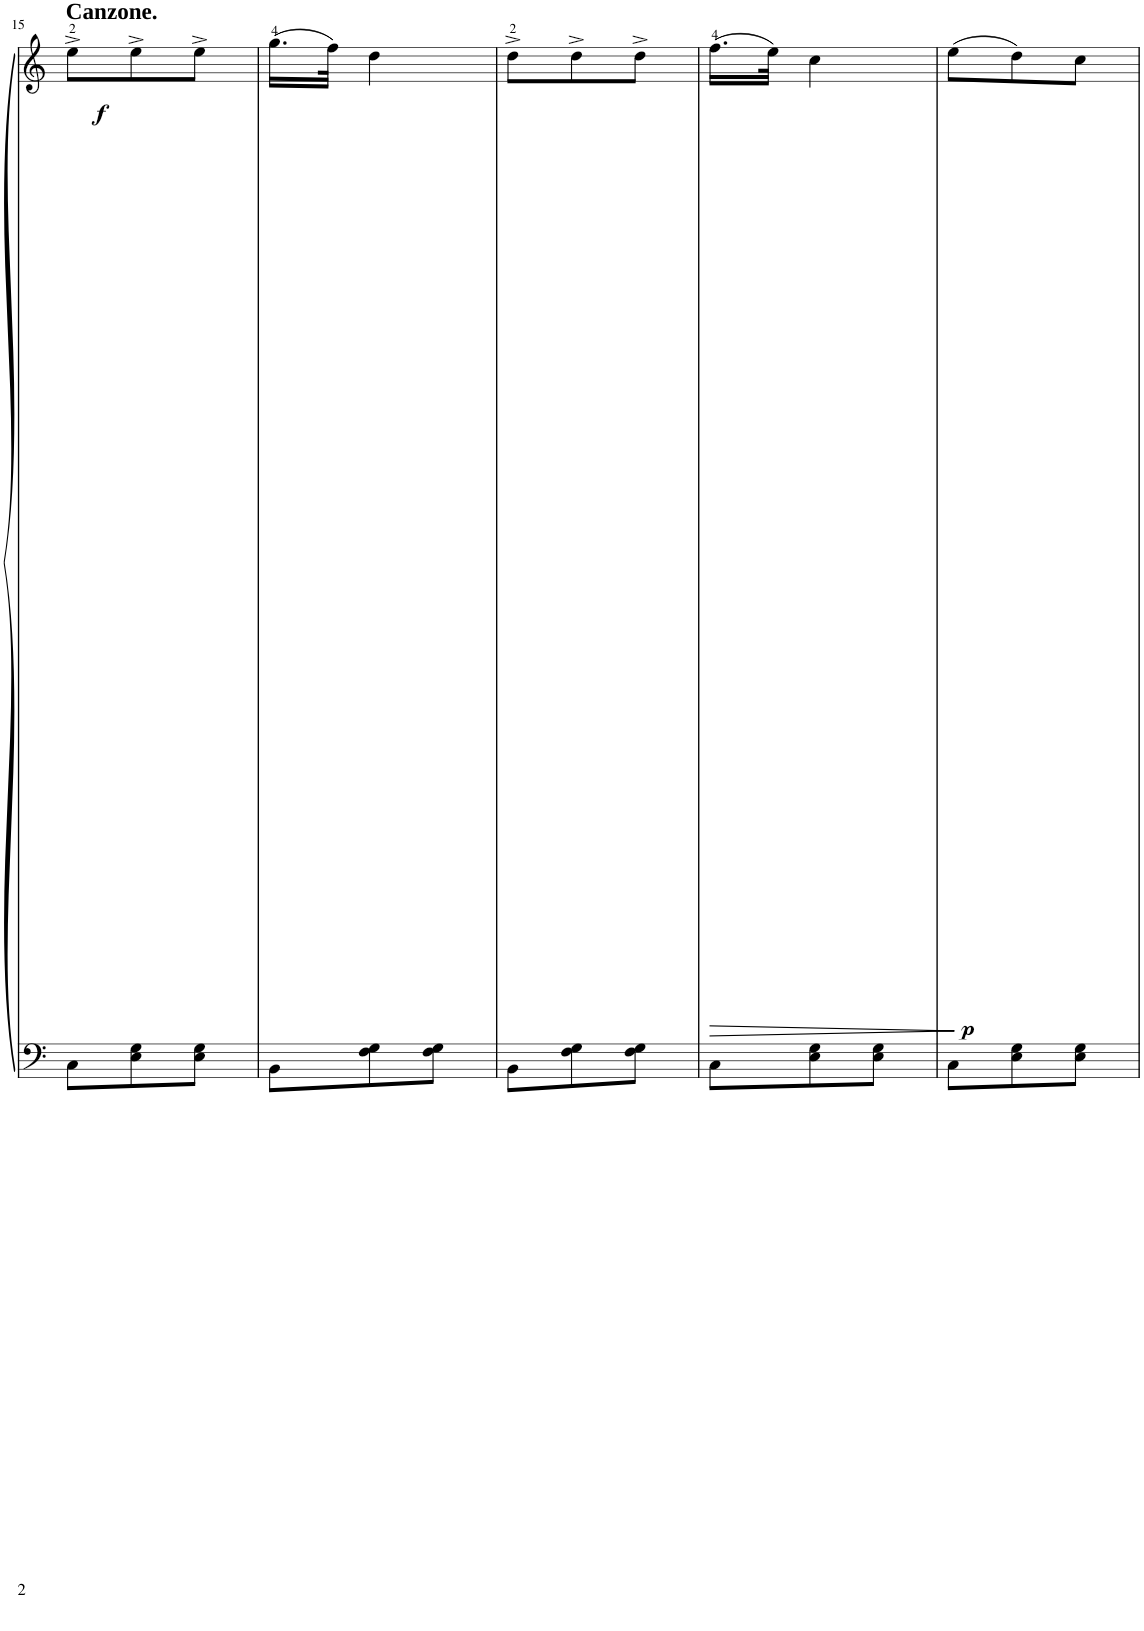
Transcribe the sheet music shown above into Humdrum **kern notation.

**kern	**kern	**dynam
*part1	*part1	*part1
*staff2	*staff1	*staff1/2
*I"Piano	*	*
*I'Pno	*	*
!!LO:PB:g=z
*clefF4	*clefG2	*
*k[]	*k[]	*
*M3/8	*M3/8	*
=15	=15	=15
!	!LO:TX:a:B:t=Canzone.	!
!	!	!LO:DY:b
8C\L	8ee^\L	f
8E\ 8G\	8ee^\	.
8E\ 8G\J	8ee^\J	.
=16	=16	=16
8BB\L	(16.gg\LL	.
.	32ff\JJk)	.
8F\ 8G\	4dd\	.
8F\ 8G\J	.	.
=17	=17	=17
8BB\L	8dd^\L	.
8F\ 8G\	8dd^\	.
8F\ 8G\J	8dd^\J	.
=18	=18	=18
!	!	!LO:HP:b
8C\L	(16.ff\LL	>
.	32ee\JJk)	.
8E\ 8G\	4cc\	.
8E\ 8G\J	.	.
.	.	]
=19	=19	=19
!	!	!LO:DY:b
8C\L	(8ee\L	p
8E\ 8G\	8dd\)	.
8E\ 8G\J	8cc\J	.
=	=	=
*-	*-	*-
